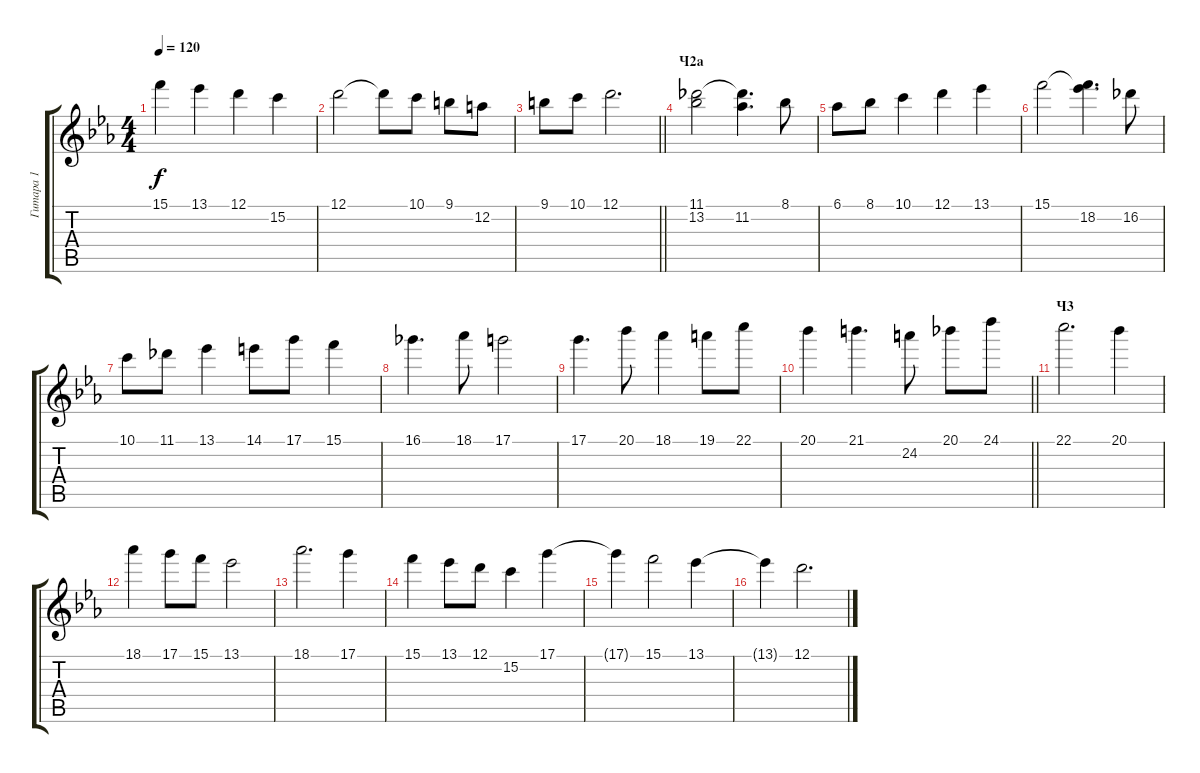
\track ("Гитара 1" "Гитара 1") {instrument acousticguitarsteel}
\staff {score tabs}
\tuning (D4 A3 F3 C3 G2 D2) {hide}
\ts (4 4)
\tempo 120
\clef g2
\ks cminor
15.1.4{dy f} 13.1.4 12.1.4 15.2.4 |
12.1.2 12.1{t}.8 10.1.8 9.1.8 12.2.8 |
\barLineRight lightlight
9.1.8 10.1.8 12.1.2{d} |
\section ("" "Ч2а")
(11.1 13.2).2 (11.1{t} 11.2).4{d} 8.1.8 |
6.1.8 8.1.8 10.1.4 12.1.4 13.1.4 |
15.1.2 (15.1{t} 18.2).4{d} 16.2.8 |
10.1.8 11.1.8 13.1.4 14.1.8 17.1.8 15.1.4 |
16.1.4{d} 18.1.8 17.1.2 |
17.1.4{d} 20.1.8 18.1.4 19.1.8 22.1.8 |
\barLineRight lightlight
20.1.4 21.1.4{d} 24.2.8 20.1.8 24.1.8 |
\section ("" "Ч3")
22.1.2{d} 20.1.4 |
18.1.4 17.1.8 15.1.8 13.1.2 |
18.1.2{d} 17.1.4 |
15.1.4 13.1.8 12.1.8 15.2.4 17.1.4 |
17.1{t}.4 15.1.2 13.1.4 |
13.1{t}.4 12.1.2{d}
